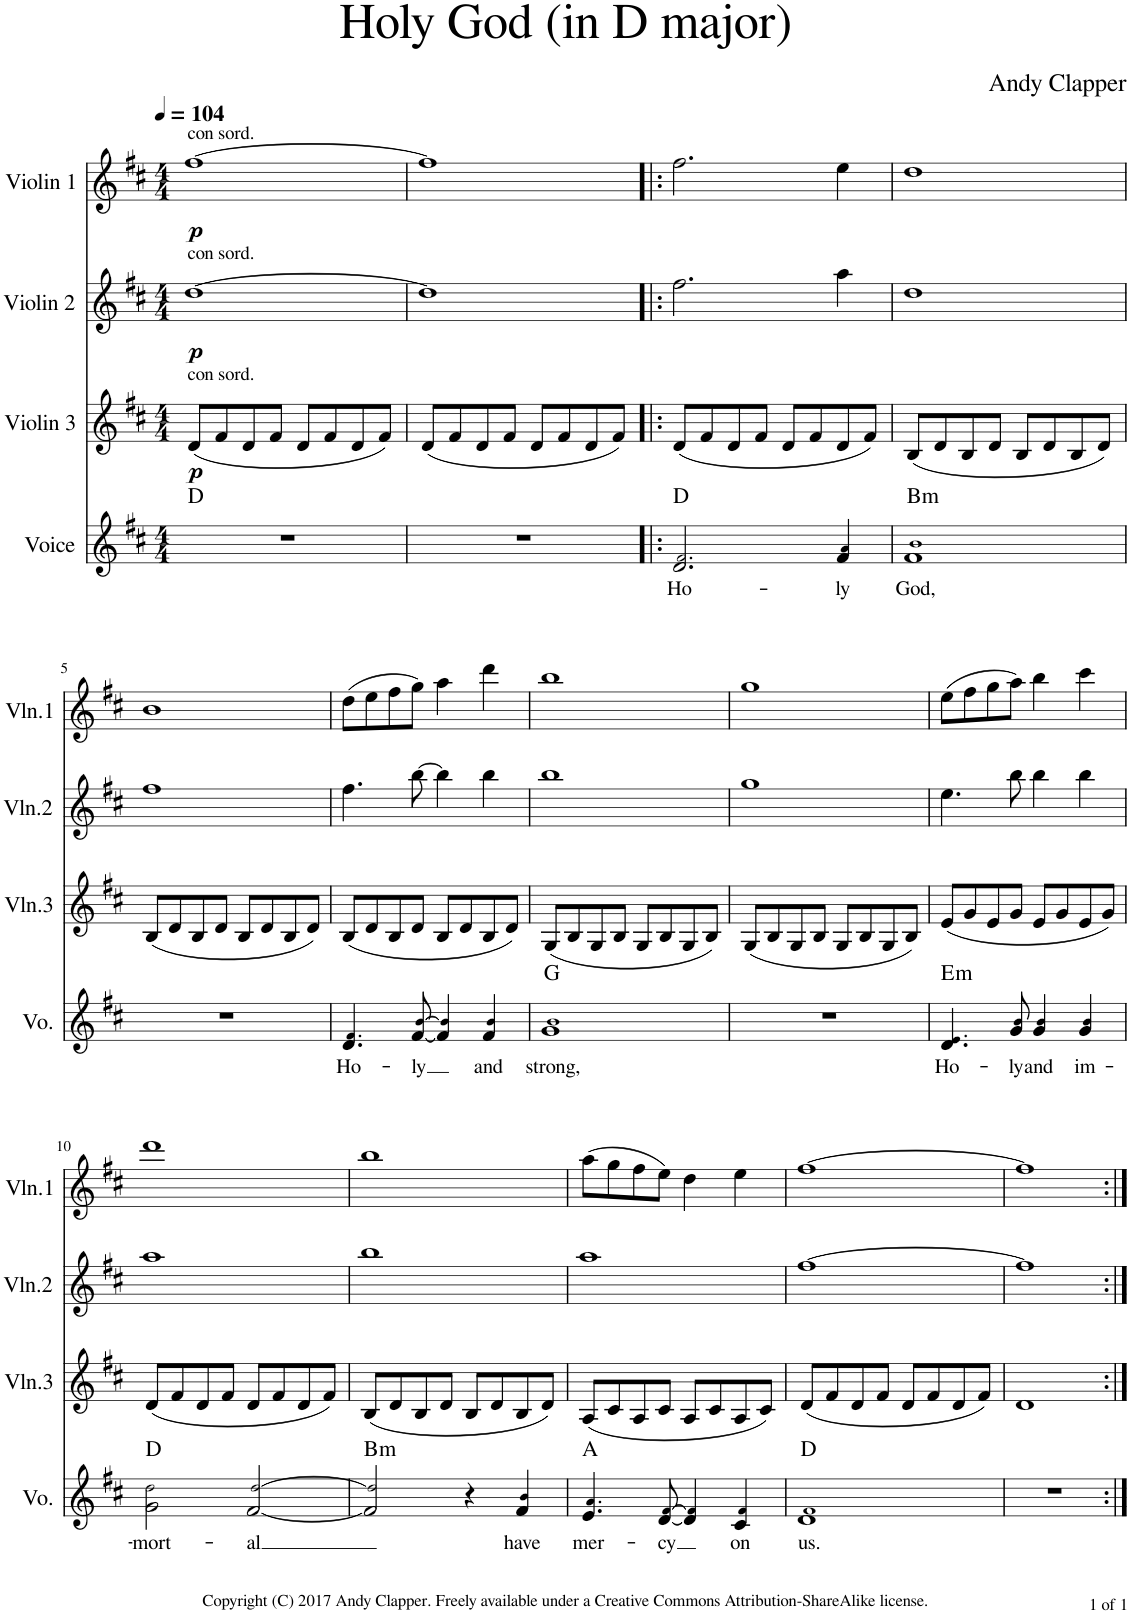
**kern	**text	**harte	**kern	**dynam	**kern	**dynam	**kern	**dynam
*part4	*part4	*part4	*part3	*part3	*part2	*part2	*part1	*part1
*staff4	*staff4	*	*staff3	*staff3	*staff2	*staff2	*staff1	*staff1
*I"Voice	*	*	*I"Violin 3	*	*I"Violin 2	*	*I"Violin 1	*
*I'Vo.	*	*	*I'Vln.3	*	*I'Vln.2	*	*I'Vln.1	*
*clefG2	*	*	*clefG2	*	*clefG2	*	*clefG2	*
*k[f#c#]	*	*	*k[f#c#]	*	*k[f#c#]	*	*k[f#c#]	*
*M4/4	*	*	*M4/4	*	*M4/4	*	*M4/4	*
*MM104	*	*	*MM104	*	*MM104	*	*MM104	*
=1	=1	=1	=1	=1	=1	=1	=1	=1
!	!	!	!	!	!	!	!LO:TX:a:t=con sord.	!
!	!	!	!	!	!LO:TX:a:t=con sord.	!	!	!
!	!	!	!LO:TX:a:t=con sord.	!	!	!	!	!
!	!	!	!	!LO:DY:b	!	!LO:DY:b	!	!LO:DY:b
1r	.	D:maj	(8d/L	p	[1dd	p	[1ff#	p
.	.	.	8f#/	.	.	.	.	.
.	.	.	8d/	.	.	.	.	.
.	.	.	8f#/J	.	.	.	.	.
.	.	.	8d/L	.	.	.	.	.
.	.	.	8f#/	.	.	.	.	.
.	.	.	8d/	.	.	.	.	.
.	.	.	8f#/J)	.	.	.	.	.
=2	=2	=2	=2	=2	=2	=2	=2	=2
1r	.	.	(8d/L	.	1dd]	.	1ff#]	.
.	.	.	8f#/	.	.	.	.	.
.	.	.	8d/	.	.	.	.	.
.	.	.	8f#/J	.	.	.	.	.
.	.	.	8d/L	.	.	.	.	.
.	.	.	8f#/	.	.	.	.	.
.	.	.	8d/	.	.	.	.	.
.	.	.	8f#/J)	.	.	.	.	.
=3!|:	=3!|:	=3!|:	=3!|:	=3!|:	=3!|:	=3!|:	=3!|:	=3!|:
!	!LO:LY:b	!	!	!	!	!	!	!
2.d/ 2.f#!/	Ho-	D:maj	(8d/L	.	2.ff#\	.	2.ff#\	.
.	.	.	8f#/	.	.	.	.	.
.	.	.	8d/	.	.	.	.	.
.	.	.	8f#/J	.	.	.	.	.
.	.	.	8d/L	.	.	.	.	.
.	.	.	8f#/	.	.	.	.	.
!	!LO:LY:b	!	!	!	!	!	!	!
4f#/ 4a!/	-ly	.	8d/	.	4aa\	.	4ee\	.
.	.	.	8f#/J)	.	.	.	.	.
=4	=4	=4	=4	=4	=4	=4	=4	=4
!	!LO:LY:b	!LO:H:kt=m	!	!	!	!	!	!
1f# 1b!	God,	B:min	(8B/L	.	1dd	.	1dd	.
.	.	.	8d/	.	.	.	.	.
.	.	.	8B/	.	.	.	.	.
.	.	.	8d/J	.	.	.	.	.
.	.	.	8B/L	.	.	.	.	.
.	.	.	8d/	.	.	.	.	.
.	.	.	8B/	.	.	.	.	.
.	.	.	8d/J)	.	.	.	.	.
!!LO:LB:g=z
=5	=5	=5	=5	=5	=5	=5	=5	=5
1r	.	.	(8B/L	.	1ff#	.	1b	.
.	.	.	8d/	.	.	.	.	.
.	.	.	8B/	.	.	.	.	.
.	.	.	8d/J	.	.	.	.	.
.	.	.	8B/L	.	.	.	.	.
.	.	.	8d/	.	.	.	.	.
.	.	.	8B/	.	.	.	.	.
.	.	.	8d/J)	.	.	.	.	.
=6	=6	=6	=6	=6	=6	=6	=6	=6
!	!LO:LY:b	!	!	!	!	!	!	!
4.d/ 4.f#!/	Ho-	.	(8B/L	.	4.ff#\	.	(8dd\L	.
.	.	.	8d/	.	.	.	8ee\	.
.	.	.	8B/	.	.	.	8ff#\	.
!	!LO:LY:b	!	!	!	!	!	!	!
[8f#/ [8b!/	-ly	.	8d/J	.	[8bb\	.	8gg\J)	.
4f#/] 4b!/]	.	.	8B/L	.	4bb\]	.	4aa\	.
.	.	.	8d/	.	.	.	.	.
!	!LO:LY:b	!	!	!	!	!	!	!
4f#/ 4b!/	and	.	8B/	.	4bb\	.	4ddd\	.
.	.	.	8d/J)	.	.	.	.	.
=7	=7	=7	=7	=7	=7	=7	=7	=7
!	!LO:LY:b	!	!	!	!	!	!	!
1g 1b!	strong,	G:maj	(8G/L	.	1bb	.	1bb	.
.	.	.	8B/	.	.	.	.	.
.	.	.	8G/	.	.	.	.	.
.	.	.	8B/J	.	.	.	.	.
.	.	.	8G/L	.	.	.	.	.
.	.	.	8B/	.	.	.	.	.
.	.	.	8G/	.	.	.	.	.
.	.	.	8B/J)	.	.	.	.	.
=8	=8	=8	=8	=8	=8	=8	=8	=8
1r	.	.	(8G/L	.	1gg	.	1gg	.
.	.	.	8B/	.	.	.	.	.
.	.	.	8G/	.	.	.	.	.
.	.	.	8B/J	.	.	.	.	.
.	.	.	8G/L	.	.	.	.	.
.	.	.	8B/	.	.	.	.	.
.	.	.	8G/	.	.	.	.	.
.	.	.	8B/J)	.	.	.	.	.
=9	=9	=9	=9	=9	=9	=9	=9	=9
!	!LO:LY:b	!LO:H:kt=m	!	!	!	!	!	!
4.d/ 4.e!/	Ho-	E:min	(8e/L	.	4.ee\	.	(8ee\L	.
.	.	.	8g/	.	.	.	8ff#\	.
.	.	.	8e/	.	.	.	8gg\	.
!	!LO:LY:b	!	!	!	!	!	!	!
8g/ 8b!/	-ly	.	8g/J	.	8bb\	.	8aa\J)	.
!	!LO:LY:b	!	!	!	!	!	!	!
4g/ 4b!/	and	.	8e/L	.	4bb\	.	4bb\	.
.	.	.	8g/	.	.	.	.	.
!	!LO:LY:b	!	!	!	!	!	!	!
4g/ 4b!/	im-	.	8e/	.	4bb\	.	4ccc#\	.
.	.	.	8g/J)	.	.	.	.	.
!!LO:LB:g=z
=10	=10	=10	=10	=10	=10	=10	=10	=10
!	!LO:LY:b	!	!	!	!	!	!	!
2g\ 2dd!\	-mort-	D:maj	(8d/L	.	1aa	.	1ddd	.
.	.	.	8f#/	.	.	.	.	.
.	.	.	8d/	.	.	.	.	.
.	.	.	8f#/J	.	.	.	.	.
!	!LO:LY:b	!	!	!	!	!	!	!
[2f#/ [2dd!/	-al	.	8d/L	.	.	.	.	.
.	.	.	8f#/	.	.	.	.	.
.	.	.	8d/	.	.	.	.	.
.	.	.	8f#/J)	.	.	.	.	.
=11	=11	=11	=11	=11	=11	=11	=11	=11
!	!	!LO:H:kt=m	!	!	!	!	!	!
2f#/] 2dd!/]	.	B:min	(8B/L	.	1bb	.	1bb	.
.	.	.	8d/	.	.	.	.	.
.	.	.	8B/	.	.	.	.	.
.	.	.	8d/J	.	.	.	.	.
4r	.	.	8B/L	.	.	.	.	.
.	.	.	8d/	.	.	.	.	.
!	!LO:LY:b	!	!	!	!	!	!	!
4f#/ 4b!/	have	.	8B/	.	.	.	.	.
.	.	.	8d/J)	.	.	.	.	.
=12	=12	=12	=12	=12	=12	=12	=12	=12
!	!LO:LY:b	!	!	!	!	!	!	!
4.e/ 4.a!/	mer-	A:maj	(8A/L	.	1aa	.	(8aa\L	.
.	.	.	8c#/	.	.	.	8gg\	.
.	.	.	8A/	.	.	.	8ff#\	.
!	!LO:LY:b	!	!	!	!	!	!	!
[8d/ [8f#!/	-cy	.	8c#/J	.	.	.	8ee\J)	.
4d/] 4f#!/]	.	.	8A/L	.	.	.	4dd\	.
.	.	.	8c#/	.	.	.	.	.
!	!LO:LY:b	!	!	!	!	!	!	!
4c#/ 4f#!/	on	.	8A/	.	.	.	4ee\	.
.	.	.	8c#/J)	.	.	.	.	.
=13	=13	=13	=13	=13	=13	=13	=13	=13
!	!LO:LY:b	!	!	!	!	!	!	!
1d 1f#!	us.	D:maj	(8d/L	.	[1ff#	.	[1ff#	.
.	.	.	8f#/	.	.	.	.	.
.	.	.	8d/	.	.	.	.	.
.	.	.	8f#/J	.	.	.	.	.
.	.	.	8d/L	.	.	.	.	.
.	.	.	8f#/	.	.	.	.	.
.	.	.	8d/	.	.	.	.	.
.	.	.	8f#/J)	.	.	.	.	.
=14	=14	=14	=14	=14	=14	=14	=14	=14
1r	.	.	1d	.	1ff#]	.	1ff#]	.
=:|!	=:|!	=:|!	=:|!	=:|!	=:|!	=:|!	=:|!	=:|!
*-	*-	*-	*-	*-	*-	*-	*-	*-
